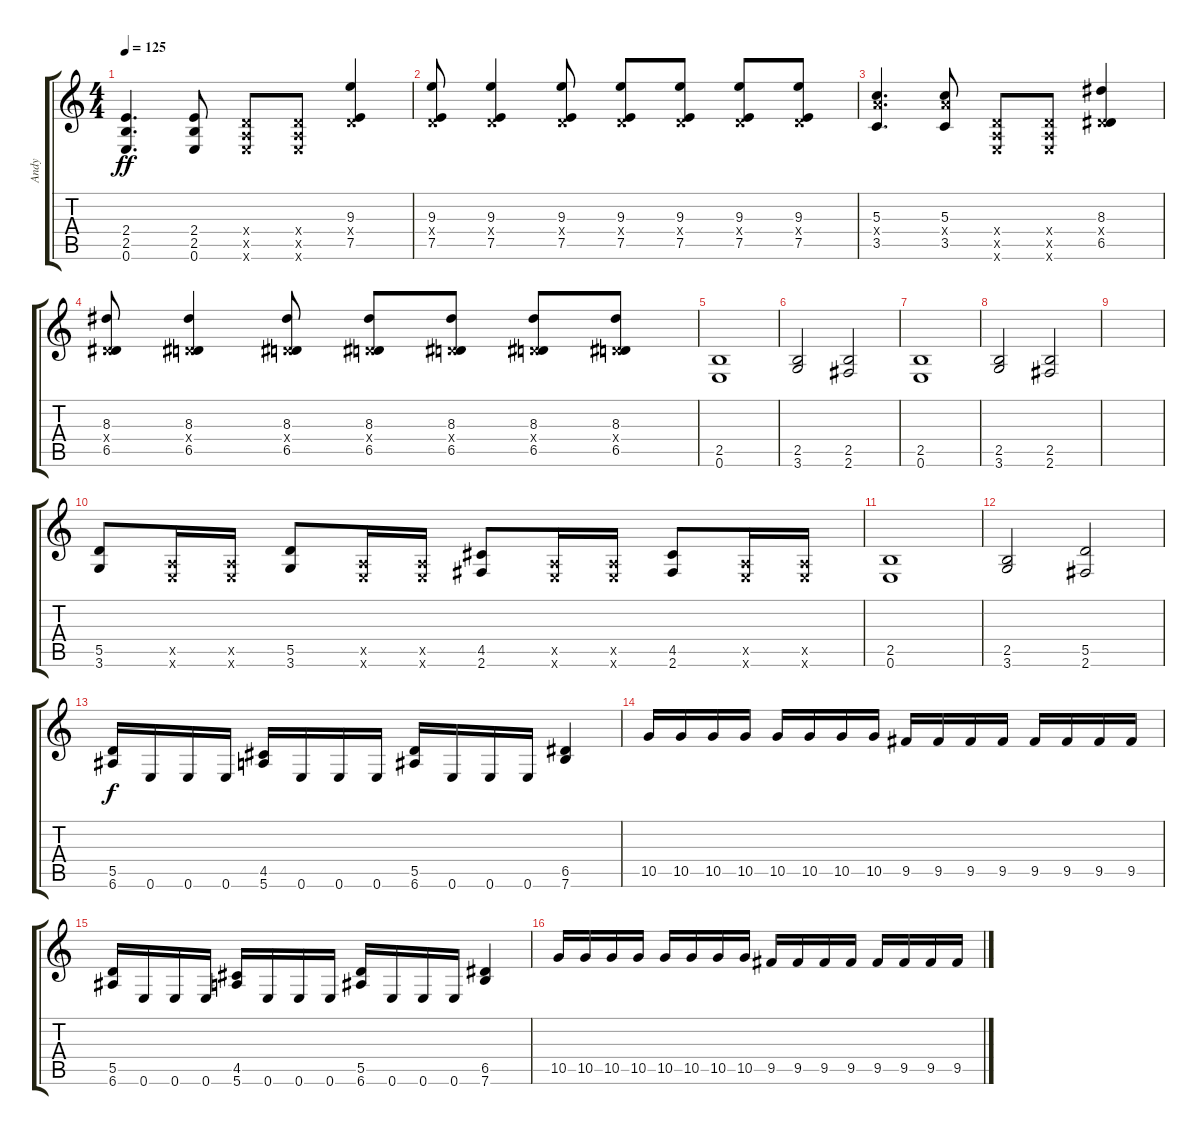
\track ("Andy" "Andy") {instrument distortionguitar}
\staff {score tabs}
\tuning (E4 B3 G3 D3 A2 E2) {hide}
\ts (4 4)
\tempo 125
\clef g2
\ks c
(2.4 2.5 0.6).4{d dy ff instrument distortionguitar} (2.4 2.5 0.6).8 (0.4{x} 0.5{x} 0.6{x}).8 (0.4{x} 0.5{x} 0.6{x}).8 (9.3 0.4{x} 7.5).4 |
(9.3 0.4{x} 7.5).8 (9.3 0.4{x} 7.5).4 (9.3 0.4{x} 7.5).8 (9.3 0.4{x} 7.5).8 (9.3 0.4{x} 7.5).8 (9.3 0.4{x} 7.5).8 (9.3 0.4{x} 7.5).8 |
(5.3 7.4{x} 3.5).4{d} (5.3 7.4{x} 3.5).8 (0.4{x} 0.5{x} 0.6{x}).8 (0.4{x} 0.5{x} 0.6{x}).8 (8.3 0.4{x} 6.5).4 |
(8.3 0.4{x} 6.5).8 (8.3 0.4{x} 6.5).4 (8.3 0.4{x} 6.5).8 (8.3 0.4{x} 6.5).8 (8.3 0.4{x} 6.5).8 (8.3 0.4{x} 6.5).8 (8.3 0.4{x} 6.5).8 |
(2.5 0.6).1{volume 11} |
(2.5 3.6).2 (2.5 2.6).2 |
(2.5 0.6).1 |
(2.5 3.6).2 (2.5 2.6).2 |
|
(5.5 3.6).8 (0.5{x} 0.6{x}).16 (0.5{x} 0.6{x}).16 (5.5 3.6).8 (0.5{x} 0.6{x}).16 (0.5{x} 0.6{x}).16 (4.5 2.6).8 (0.5{x} 0.6{x}).16 (0.5{x} 0.6{x}).16 (4.5 2.6).8 (0.5{x} 0.6{x}).16 (0.5{x} 0.6{x}).16 |
(2.5 0.6).1{volume 11} |
(2.5 3.6).2 (5.5 2.6).2 |
(5.5 6.6).16{dy f} 0.6.16 0.6.16 0.6.16 (4.5 5.6).16 0.6.16 0.6.16 0.6.16 (5.5 6.6).16 0.6.16 0.6.16 0.6.16 (6.5 7.6).4 |
10.5.16 10.5.16 10.5.16 10.5.16 10.5.16 10.5.16 10.5.16 10.5.16 9.5.16 9.5.16 9.5.16 9.5.16 9.5.16 9.5.16 9.5.16 9.5.16 |
(5.5 6.6).16 0.6.16 0.6.16 0.6.16 (4.5 5.6).16 0.6.16 0.6.16 0.6.16 (5.5 6.6).16 0.6.16 0.6.16 0.6.16 (6.5 7.6).4 |
10.5.16 10.5.16 10.5.16 10.5.16 10.5.16 10.5.16 10.5.16 10.5.16 9.5.16 9.5.16 9.5.16 9.5.16 9.5.16 9.5.16 9.5.16 9.5.16
